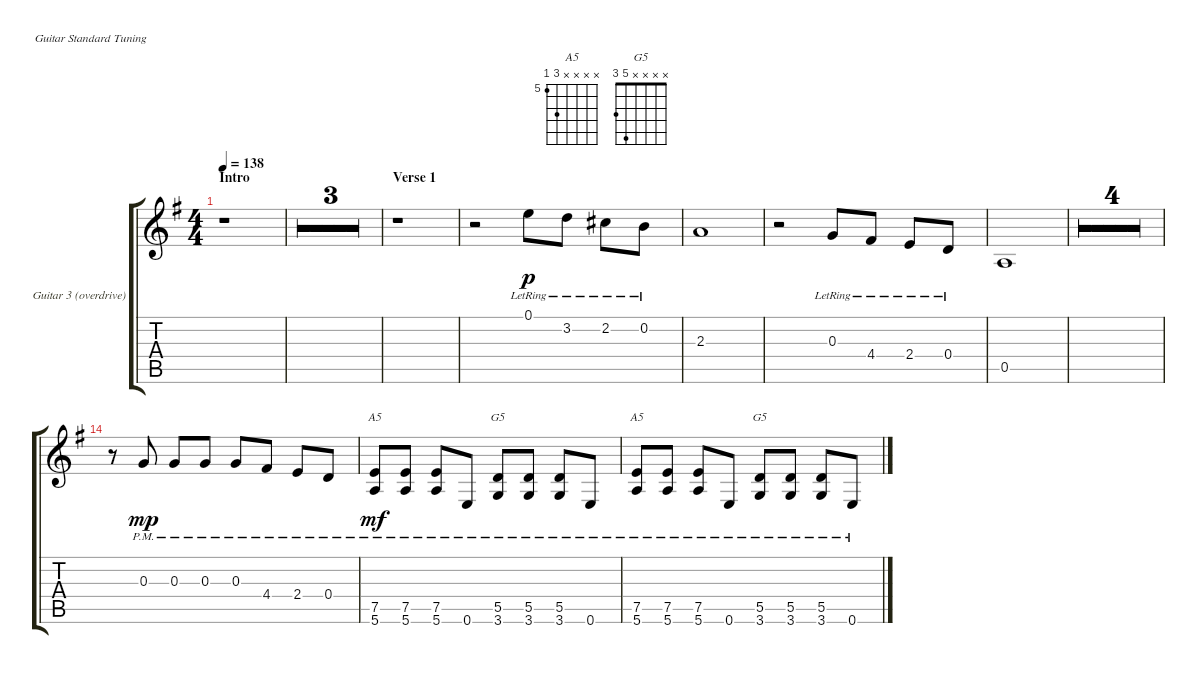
\defaultSystemsLayout 4
\bracketExtendMode groupsimilarinstruments
\useSystemSignSeparator
\multiBarRest
\multiTrackTrackNamePolicy allsystems
\firstSystemTrackNameMode fullname
\firstSystemTrackNameOrientation horizontal
\otherSystemsTrackNameOrientation horizontal
\defaultBarNumberDisplay FirstOfSystem
\track ("Guitar 3 (overdrive)" "Gtr. 3") {multiBarRest instrument overdrivenguitar}
\staff {score tabs}
\tuning (E4 B3 G3 D3 A2 E2)
\chord ("A5" x x x x 7 5) {firstfret 5}
\chord ("G5" x x x x 5 3)
\ts (4 4)
\section ("" "Intro")
\tempo 138
\clef g2
\ks g
r.1{dy p instrument overdrivenguitar} |
r.1 |
r.1 |
\barLineRight lightlight
r.1 |
\section ("" "Verse 1")
r.1 |
r.2 0.1{lr}.8 3.2{lr}.8 2.2{lr}.8 0.2{lr}.8 |
2.3.1 |
r.2 0.3{lr}.8 4.4{lr}.8 2.4{lr}.8 0.4{lr}.8 |
0.5.1 |
r.1 |
r.1 |
r.1 |
\barLineRight lightlight
r.1 |
r.8 0.3{pm}.8{dy mp} 0.3{pm}.8 0.3{pm}.8 0.3{pm}.8 4.4{pm}.8 2.4{pm}.8 0.4{pm}.8 |
(7.5{pm} 5.6{pm}).8{ch "A5" dy mf} (7.5{pm} 5.6{pm}).8 (7.5{pm} 5.6{pm}).8 0.6{pm}.8 (3.6{pm} 5.5{pm}).8{ch "G5"} (3.6{pm} 5.5{pm}).8 (3.6{pm} 5.5{pm}).8 0.6{pm}.8 |
(7.5{pm} 5.6{pm}).8{ch "A5"} (7.5{pm} 5.6{pm}).8 (7.5{pm} 5.6{pm}).8 0.6{pm}.8 (3.6{pm} 5.5{pm}).8{ch "G5"} (3.6{pm} 5.5{pm}).8 (3.6{pm} 5.5{pm}).8 0.6{pm}.8
